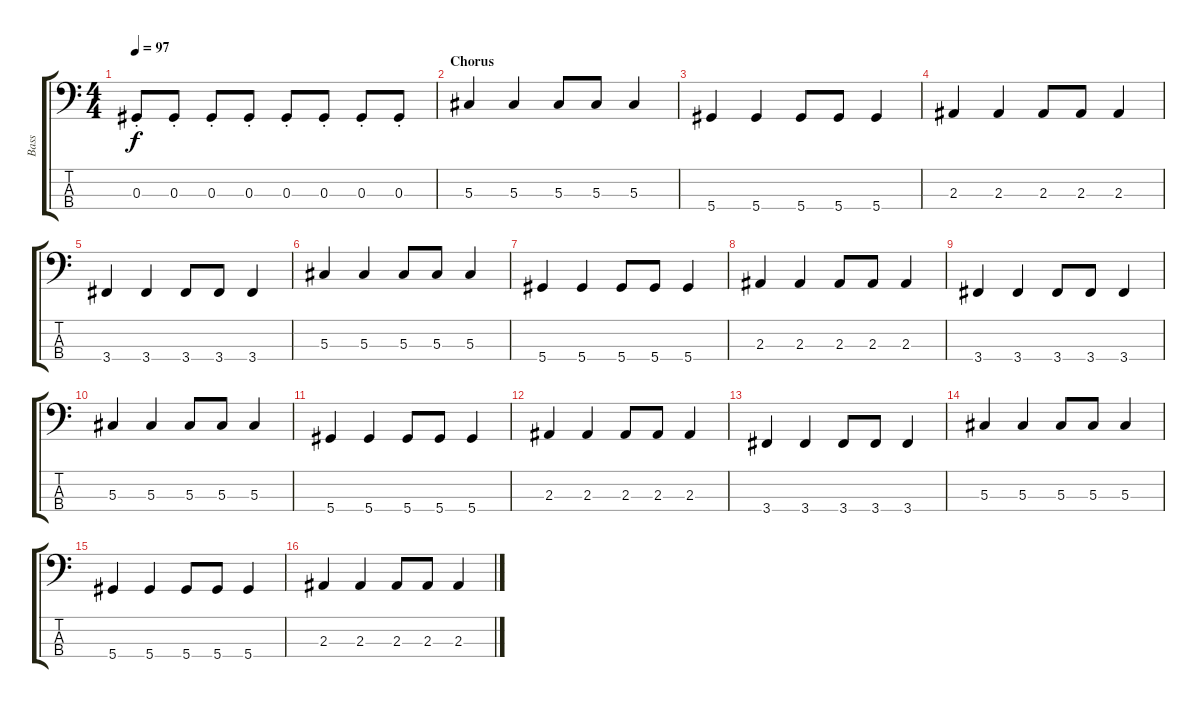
\track ("Bass" "Bass") {instrument slapbass2}
\staff {score tabs}
\tuning (Gb2 Db2 Ab1 Eb1) {hide}
\ts (4 4)
\tempo 97
\clef f4
\ks c
0.3{st}.8{dy f} 0.3{st}.8 0.3{st}.8 0.3{st}.8 0.3{st}.8 0.3{st}.8 0.3{st}.8 0.3{st}.8 |
\section ("" "Chorus")
5.3.4 5.3.4 5.3.8 5.3.8 5.3.4 |
5.4.4 5.4.4 5.4.8 5.4.8 5.4.4 |
2.3.4 2.3.4 2.3.8 2.3.8 2.3.4 |
3.4.4 3.4.4 3.4.8 3.4.8 3.4.4 |
5.3.4 5.3.4 5.3.8 5.3.8 5.3.4 |
5.4.4 5.4.4 5.4.8 5.4.8 5.4.4 |
2.3.4 2.3.4 2.3.8 2.3.8 2.3.4 |
3.4.4 3.4.4 3.4.8 3.4.8 3.4.4 |
5.3.4 5.3.4 5.3.8 5.3.8 5.3.4 |
5.4.4 5.4.4 5.4.8 5.4.8 5.4.4 |
2.3.4 2.3.4 2.3.8 2.3.8 2.3.4 |
3.4.4 3.4.4 3.4.8 3.4.8 3.4.4 |
5.3.4 5.3.4 5.3.8 5.3.8 5.3.4 |
5.4.4 5.4.4 5.4.8 5.4.8 5.4.4 |
2.3.4 2.3.4 2.3.8 2.3.8 2.3.4
